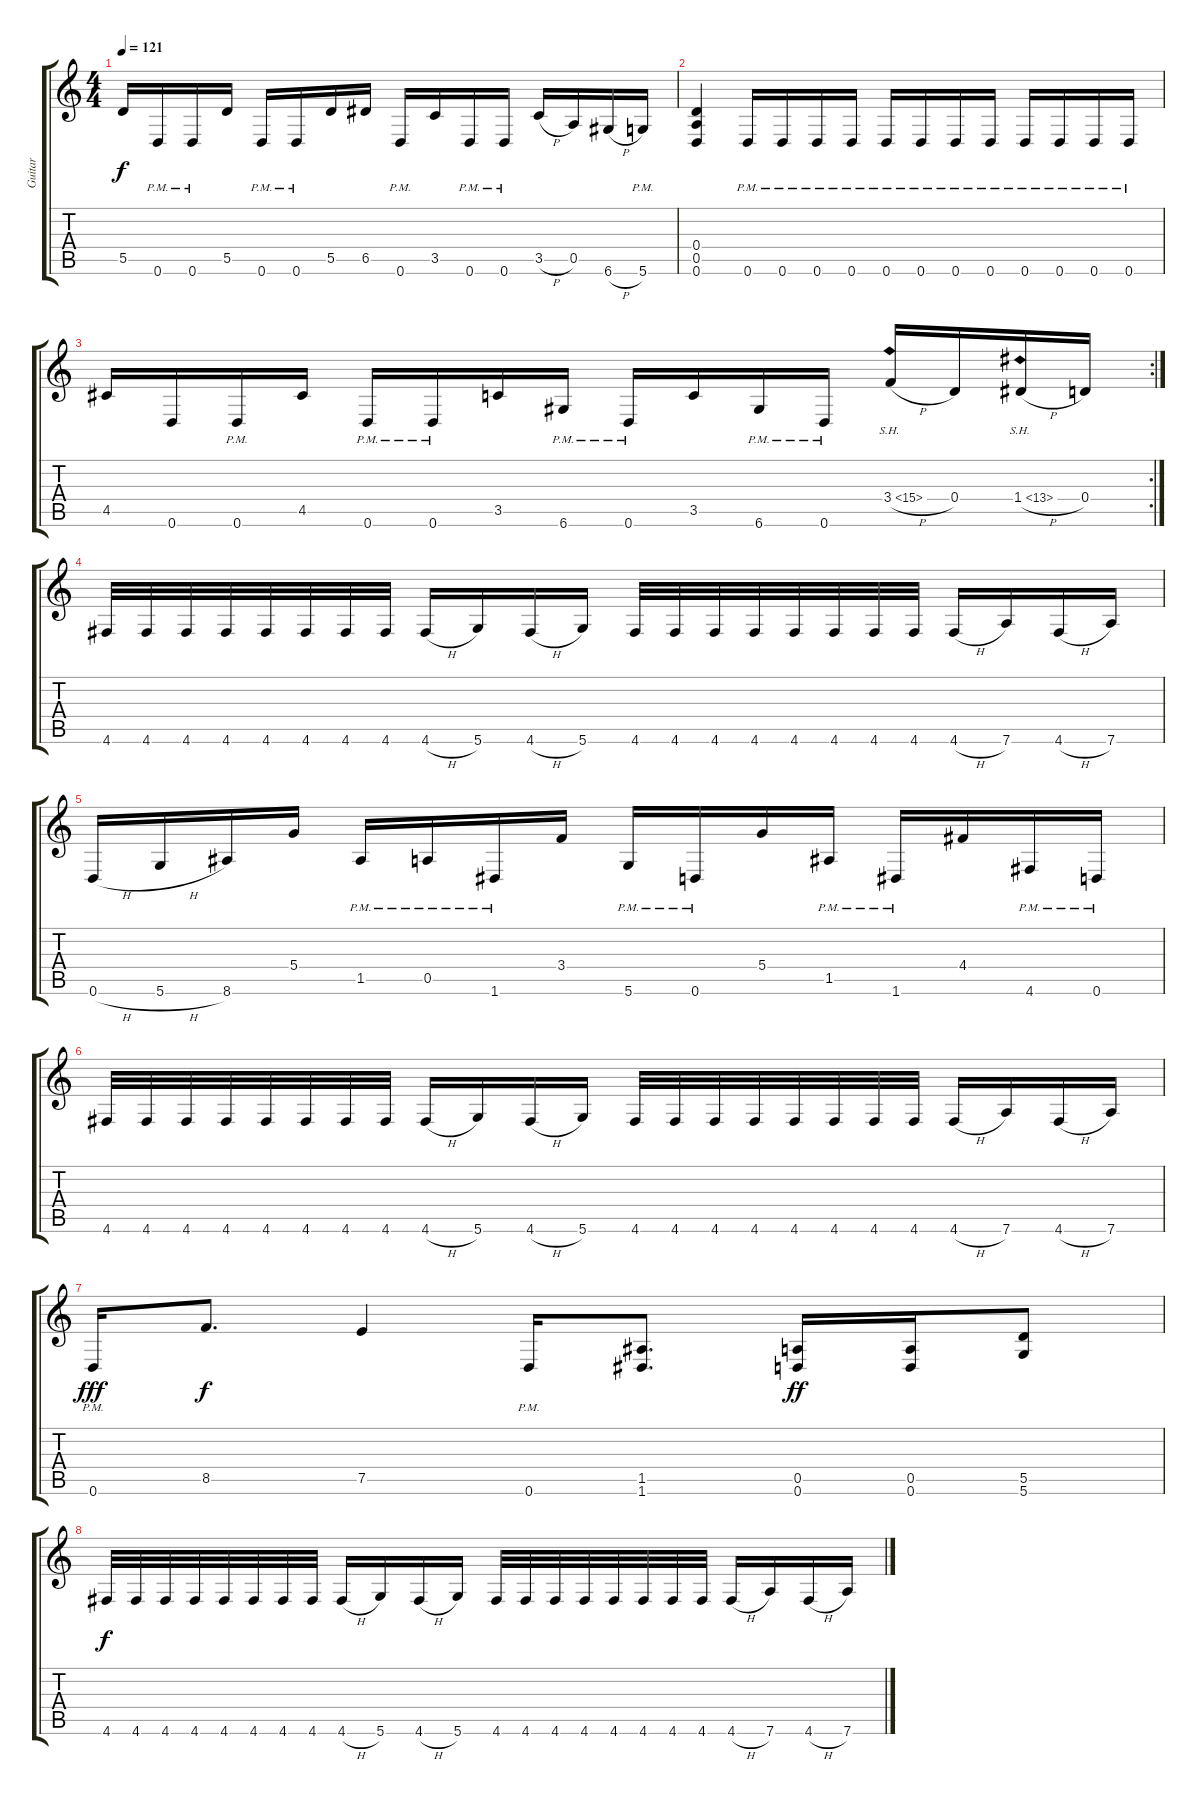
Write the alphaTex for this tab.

\track ("Guitar" "Guitar") {instrument distortionguitar}
\staff {score tabs}
\tuning (E4 B3 G3 D3 A2 D2) {hide}
\ts (4 4)
\tempo 121
\clef g2
\ks c
5.5.16{dy f} 0.6{pm}.16 0.6{pm}.16 5.5.16 0.6{pm}.16 0.6{pm}.16 5.5.16 6.5.16 0.6{pm}.16 3.5.16 0.6{pm}.16 0.6{pm}.16 3.5{h}.16 0.5.16 6.6{h}.16 5.6{pm}.16 |
(0.4 0.5 0.6).4 0.6{pm}.16 0.6{pm}.16 0.6{pm}.16 0.6{pm}.16 0.6{pm}.16 0.6{pm}.16 0.6{pm}.16 0.6{pm}.16 0.6{pm}.16 0.6{pm}.16 0.6{pm}.16 0.6{pm}.16 |
\rc 2
4.5.16 0.6.16 0.6{pm}.16 4.5.16 0.6{pm}.16 0.6{pm}.16 3.5.16 6.6{pm}.16 0.6{pm}.16 3.5.16 6.6{pm}.16 0.6{pm}.16 3.4{sh 12 h}.16 0.4.16 1.4{sh 12 h}.16 0.4.16 |
4.6.32 4.6.32 4.6.32 4.6.32 4.6.32 4.6.32 4.6.32 4.6.32 4.6{h}.16 5.6.16 4.6{h}.16 5.6.16 4.6.32 4.6.32 4.6.32 4.6.32 4.6.32 4.6.32 4.6.32 4.6.32 4.6{h}.16 7.6.16 4.6{h}.16 7.6.16 |
0.6{h}.16 5.6{h}.16 8.6.16 5.4.16 1.5{pm}.16 0.5{pm}.16 1.6{pm}.16 3.4.16 5.6{pm}.16 0.6{pm}.16 5.4.16 1.5{pm}.16 1.6{pm}.16 4.4.16 4.6{pm}.16 0.6{pm}.16 |
4.6.32 4.6.32 4.6.32 4.6.32 4.6.32 4.6.32 4.6.32 4.6.32 4.6{h}.16 5.6.16 4.6{h}.16 5.6.16 4.6.32 4.6.32 4.6.32 4.6.32 4.6.32 4.6.32 4.6.32 4.6.32 4.6{h}.16 7.6.16 4.6{h}.16 7.6.16 |
0.6{pm}.16{dy fff} 8.5.8{d dy f} 7.5.4 0.6{pm}.16 (1.5 1.6).8{d} (0.5 0.6).16{dy ff} (0.5 0.6).16 (5.5 5.6).8 |
4.6.32{dy f} 4.6.32 4.6.32 4.6.32 4.6.32 4.6.32 4.6.32 4.6.32 4.6{h}.16 5.6.16 4.6{h}.16 5.6.16 4.6.32 4.6.32 4.6.32 4.6.32 4.6.32 4.6.32 4.6.32 4.6.32 4.6{h}.16 7.6.16 4.6{h}.16 7.6.16
